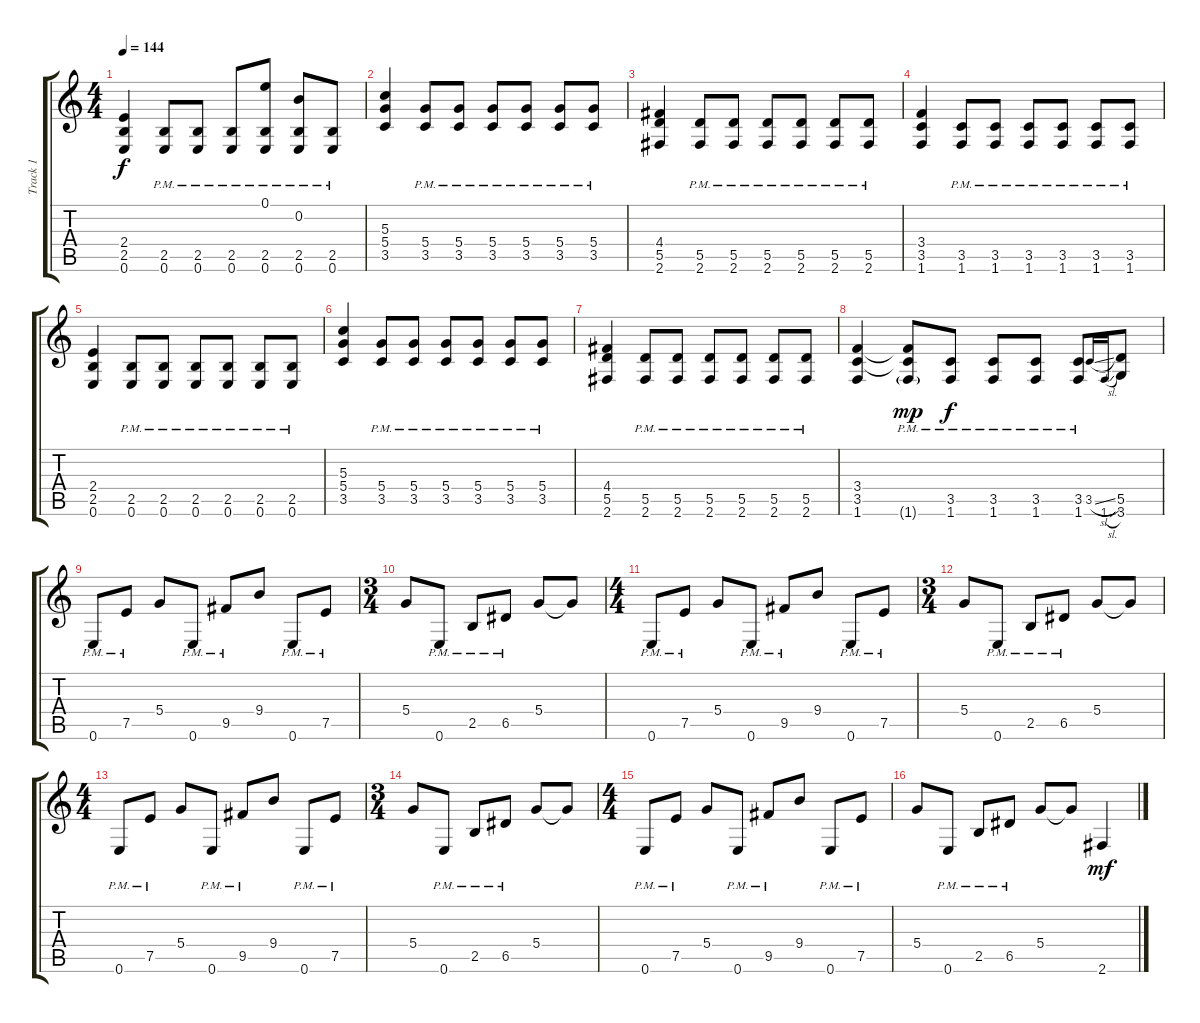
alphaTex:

\track ("Track 1" "Track 1") {instrument distortionguitar}
\staff {score tabs}
\tuning (E4 B3 G3 D3 A2 E2) {hide}
\ts (4 4)
\tempo 144
\clef g2
\ks c
(2.4 2.5 0.6).4{dy f} (2.5{pm} 0.6{pm}).8 (2.5{pm} 0.6).8 (2.5{pm} 0.6{pm}).8 (0.1 2.5{pm} 0.6{pm}).8 (0.2 2.5{pm} 0.6{pm}).8 (2.5{pm} 0.6{pm}).8 |
(5.3 5.4 3.5).4 (5.4{pm} 3.5{pm}).8 (5.4{pm} 3.5{pm}).8 (5.4{pm} 3.5{pm}).8 (5.4{pm} 3.5{pm}).8 (5.4{pm} 3.5{pm}).8 (5.4{pm} 3.5{pm}).8 |
(4.4 5.5 2.6).4 (5.5{pm} 2.6{pm}).8 (5.5{pm} 2.6{pm}).8 (5.5{pm} 2.6{pm}).8 (5.5{pm} 2.6{pm}).8 (5.5{pm} 2.6{pm}).8 (5.5{pm} 2.6{pm}).8 |
(3.4 3.5 1.6).4 (3.5{pm} 1.6{pm}).8 (3.5{pm} 1.6{pm}).8 (3.5{pm} 1.6{pm}).8 (3.5{pm} 1.6{pm}).8 (3.5{pm} 1.6{pm}).8 (3.5{pm} 1.6{pm}).8 |
(2.4 2.5 0.6).4 (2.5{pm} 0.6{pm}).8 (2.5{pm} 0.6).8 (2.5{pm} 0.6{pm}).8 (2.5{pm} 0.6{pm}).8 (2.5{pm} 0.6{pm}).8 (2.5{pm} 0.6{pm}).8 |
(5.3 5.4 3.5).4 (5.4{pm} 3.5{pm}).8 (5.4{pm} 3.5{pm}).8 (5.4{pm} 3.5{pm}).8 (5.4{pm} 3.5{pm}).8 (5.4{pm} 3.5{pm}).8 (5.4{pm} 3.5{pm}).8 |
(4.4 5.5 2.6).4 (5.5{pm} 2.6{pm}).8 (5.5{pm} 2.6{pm}).8 (5.5{pm} 2.6{pm}).8 (5.5{pm} 2.6{pm}).8 (5.5{pm} 2.6{pm}).8 (5.5{pm} 2.6{pm}).8 |
(3.4 3.5 1.6).4 (3.4{t} 3.5{t} 1.6{g pm}).8{dy mp} (3.5{pm} 1.6{pm}).8{dy f} (3.5{pm} 1.6{pm}).8 (3.5{pm} 1.6{pm}).8 (3.5{pm} 1.6{pm}).8 3.5{sl}.16{gr onbeat} 1.6{sl}.16{gr onbeat} (5.5 3.6).8 |
0.6{pm}.8{volume 11} 7.5{pm}.8 5.4.8 0.6{pm}.8 9.5{pm}.8 9.4.8 0.6{pm}.8 7.5{pm}.8 |
\ts (3 4)
5.4.8 0.6{pm}.8 2.5{pm}.8 6.5{pm}.8 5.4.8 5.4{t}.8 |
\ts (4 4)
0.6{pm}.8{volume 11} 7.5{pm}.8 5.4.8 0.6{pm}.8 9.5{pm}.8 9.4.8 0.6{pm}.8 7.5{pm}.8 |
\ts (3 4)
5.4.8 0.6{pm}.8 2.5{pm}.8 6.5{pm}.8 5.4.8 5.4{t}.8 |
\ts (4 4)
0.6{pm}.8{volume 11} 7.5{pm}.8 5.4.8 0.6{pm}.8 9.5{pm}.8 9.4.8 0.6{pm}.8 7.5{pm}.8 |
\ts (3 4)
5.4.8 0.6{pm}.8 2.5{pm}.8 6.5{pm}.8 5.4.8 5.4{t}.8 |
\ts (4 4)
0.6{pm}.8{volume 11} 7.5{pm}.8 5.4.8 0.6{pm}.8 9.5{pm}.8 9.4.8 0.6{pm}.8 7.5{pm}.8 |
5.4.8 0.6{pm}.8 2.5{pm}.8 6.5{pm}.8 5.4.8 5.4{t}.8 2.6.4{dy mf}
